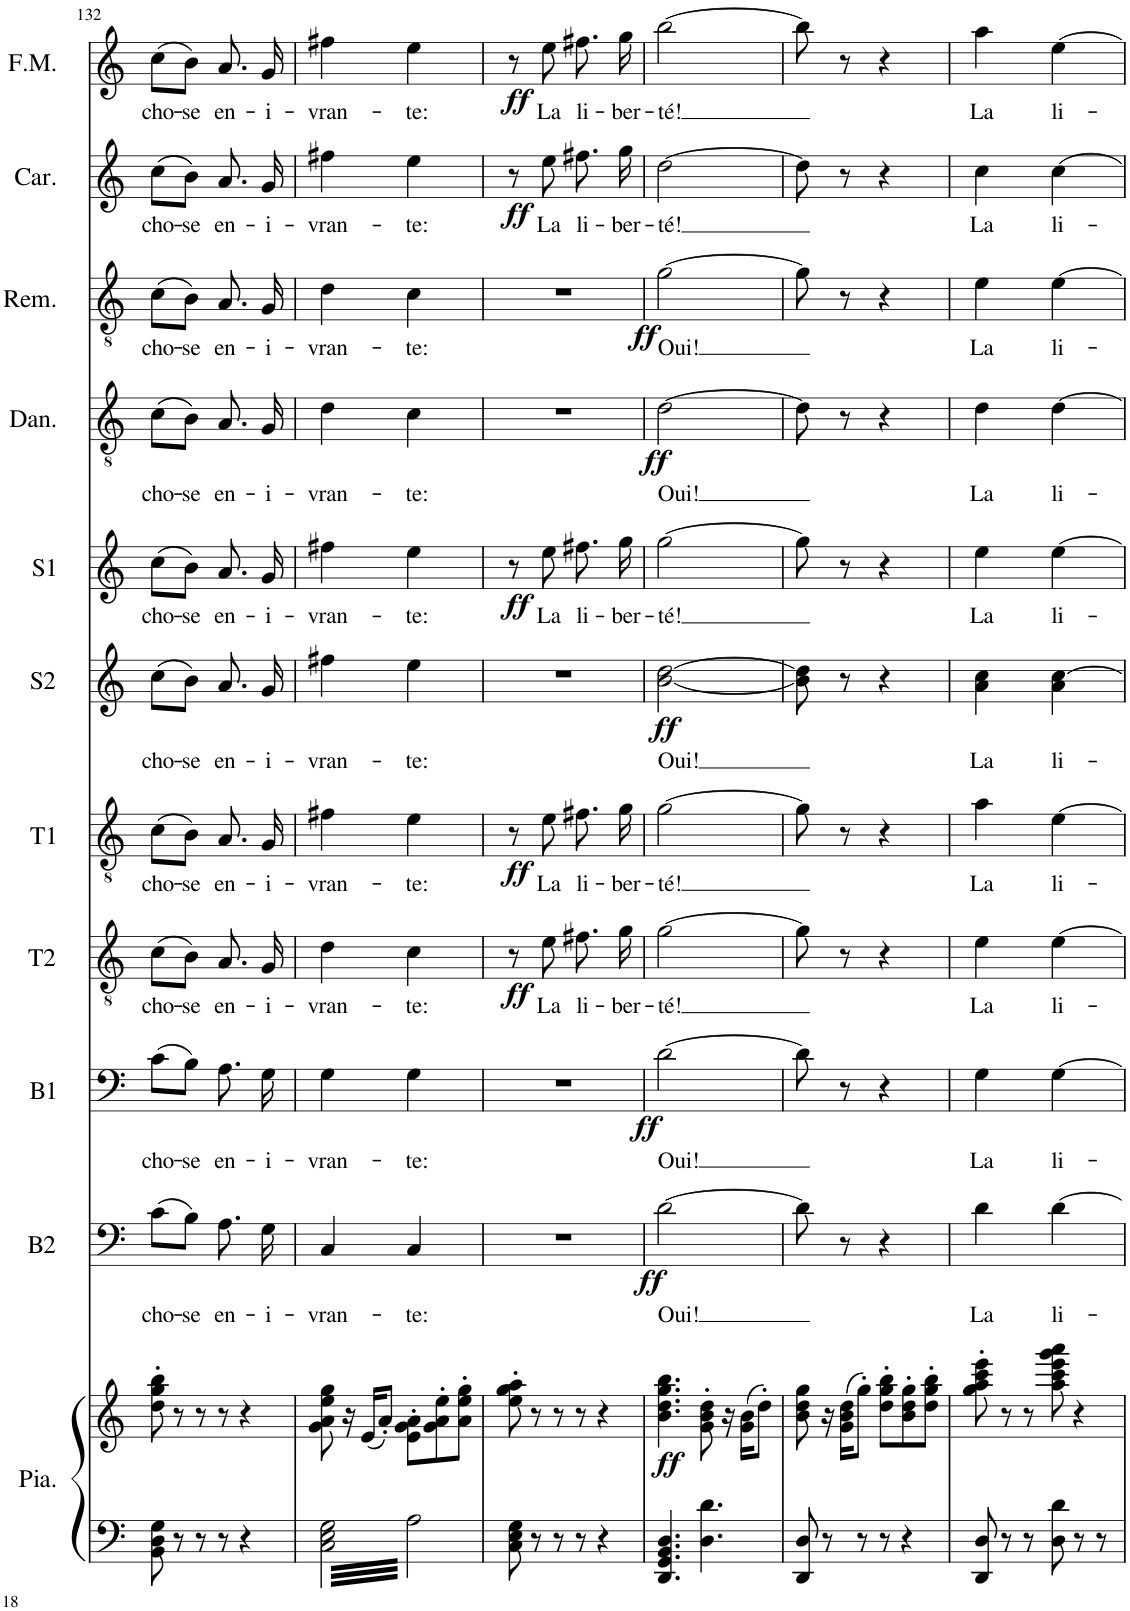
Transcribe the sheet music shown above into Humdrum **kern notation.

**kern	**kern	**dynam	**kern	**text	**dynam	**kern	**text	**dynam	**kern	**text	**dynam	**kern	**text	**dynam	**kern	**text	**dynam	**kern	**text	**dynam	**kern	**text	**dynam	**kern	**text	**dynam	**kern	**text	**dynam	**kern	**text	**dynam
*part11	*part11	*part11	*part10	*part10	*part10	*part9	*part9	*part9	*part8	*part8	*part8	*part7	*part7	*part7	*part6	*part6	*part6	*part5	*part5	*part5	*part4	*part4	*part4	*part3	*part3	*part3	*part2	*part2	*part2	*part1	*part1	*part1
*staff12	*staff11	*staff11/12	*staff10	*staff10	*staff10	*staff9	*staff9	*staff9	*staff8	*staff8	*staff8	*staff7	*staff7	*staff7	*staff6	*staff6	*staff6	*staff5	*staff5	*staff5	*staff4	*staff4	*staff4	*staff3	*staff3	*staff3	*staff2	*staff2	*staff2	*staff1	*staff1	*staff1
*I"Piano	*	*	*I"Basse 2	*	*	*I"Basse 1	*	*	*I"Ténor 2	*	*	*I"Ténor 1	*	*	*I"Soprano 2	*	*	*I"Soprano 1	*	*	*I"Dancairo	*	*	*I"Remendado	*	*	*I"Carmen	*	*	*I"Frasq/Merc	*	*
*I'Pia.	*	*	*I'B2	*	*	*I'B1	*	*	*I'T2	*	*	*I'T1	*	*	*I'S2	*	*	*I'S1	*	*	*I'Dan.	*	*	*I'Rem.	*	*	*I'Car.	*	*	*I'F.M.	*	*
!!LO:PB:g=z
*clefF4	*clefG2	*	*clefF4	*	*	*clefF4	*	*	*clefGv2	*	*	*clefGv2	*	*	*clefG2	*	*	*clefG2	*	*	*clefGv2	*	*	*clefGv2	*	*	*clefG2	*	*	*clefG2	*	*
*k[]	*k[]	*	*k[]	*	*	*k[]	*	*	*k[]	*	*	*k[]	*	*	*k[]	*	*	*k[]	*	*	*k[]	*	*	*k[]	*	*	*k[]	*	*	*k[]	*	*
*M2/4	*M2/4	*	*M2/4	*	*	*M2/4	*	*	*M2/4	*	*	*M2/4	*	*	*M2/4	*	*	*M2/4	*	*	*M2/4	*	*	*M2/4	*	*	*M2/4	*	*	*M2/4	*	*
=132	=132	=132	=132	=132	=132	=132	=132	=132	=132	=132	=132	=132	=132	=132	=132	=132	=132	=132	=132	=132	=132	=132	=132	=132	=132	=132	=132	=132	=132	=132	=132	=132
!	!	!	!	!LO:LY:b	!	!	!LO:LY:b	!	!	!LO:LY:b	!	!	!LO:LY:b	!	!	!LO:LY:b	!	!	!LO:LY:b	!	!	!LO:LY:b	!	!	!LO:LY:b	!	!	!LO:LY:b	!	!	!LO:LY:b	!
12BB\ 12D\ 12G\	12dd\' 12gg\' 12bb\'	.	(8c\L	cho-	.	(8c\L	cho-	.	(8c\L	cho-	.	(8c\L	cho-	.	(8cc\L	cho-	.	(8cc\L	cho-	.	(8c\L	cho-	.	(8c\L	cho-	.	(8cc\L	cho-	.	(8cc\L	cho-	.
4r	4r	.	.	.	.	.	.	.	.	.	.	.	.	.	.	.	.	.	.	.	.	.	.	.	.	.	.	.	.	.	.	.
!	!	!	!	!LO:LY:b	!	!	!LO:LY:b	!	!	!LO:LY:b	!	!	!LO:LY:b	!	!	!LO:LY:b	!	!	!LO:LY:b	!	!	!LO:LY:b	!	!	!LO:LY:b	!	!	!LO:LY:b	!	!	!LO:LY:b	!
.	.	.	8B\J)	se	.	8B\J)	se	.	8B\J)	se	.	8B\J)	se	.	8b\J)	se	.	8b\J)	se	.	8B\J)	se	.	8B\J)	se	.	8b\J)	se	.	8b\J)	se	.
!	!	!	!	!LO:LY:b	!	!	!LO:LY:b	!	!	!LO:LY:b	!	!	!LO:LY:b	!	!	!LO:LY:b	!	!	!LO:LY:b	!	!	!LO:LY:b	!	!	!LO:LY:b	!	!	!LO:LY:b	!	!	!LO:LY:b	!
.	.	.	8.A\	en-	.	8.A\	en-	.	8.A/	en-	.	8.A/	en-	.	8.a/	en-	.	8.a/	en-	.	8.A/	en-	.	8.A/	en-	.	8.a/	en-	.	8.a/	en-	.
6r	6r	.	.	.	.	.	.	.	.	.	.	.	.	.	.	.	.	.	.	.	.	.	.	.	.	.	.	.	.	.	.	.
!	!	!	!	!LO:LY:b	!	!	!LO:LY:b	!	!	!LO:LY:b	!	!	!LO:LY:b	!	!	!LO:LY:b	!	!	!LO:LY:b	!	!	!LO:LY:b	!	!	!LO:LY:b	!	!	!LO:LY:b	!	!	!LO:LY:b	!
.	.	.	16G\	-i-	.	16G\	-i-	.	16G/	-i-	.	16G/	-i-	.	16g/	-i-	.	16g/	-i-	.	16G/	-i-	.	16G/	-i-	.	16g/	-i-	.	16g/	-i-	.
=133	=133	=133	=133	=133	=133	=133	=133	=133	=133	=133	=133	=133	=133	=133	=133	=133	=133	=133	=133	=133	=133	=133	=133	=133	=133	=133	=133	=133	=133	=133	=133	=133
!	!	!	!	!LO:LY:b	!	!	!LO:LY:b	!	!	!LO:LY:b	!	!	!LO:LY:b	!	!	!LO:LY:b	!	!	!LO:LY:b	!	!	!LO:LY:b	!	!	!LO:LY:b	!	!	!LO:LY:b	!	!	!LO:LY:b	!
6.C\ 6.E\ 6.G\	12g\ 12a\ 12ee\ 12gg\	.	4C/	-vran-	.	4G\	-vran-	.	4d\	-vran-	.	4f#X\	-vran-	.	4ff#X\	-vran-	.	4ff#X\	-vran-	.	4d\	-vran-	.	4d\	-vran-	.	4ff#X\	-vran-	.	4ff#X\	-vran-	.
.	24r	.	.	.	.	.	.	.	.	.	.	.	.	.	.	.	.	.	.	.	.	.	.	.	.	.	.	.	.	.	.	.
.	(24e/KL	.	.	.	.	.	.	.	.	.	.	.	.	.	.	.	.	.	.	.	.	.	.	.	.	.	.	.	.	.	.	.
.	12a'/J)	.	.	.	.	.	.	.	.	.	.	.	.	.	.	.	.	.	.	.	.	.	.	.	.	.	.	.	.	.	.	.
!	!	!	!	!LO:LY:b	!	!	!LO:LY:b	!	!	!LO:LY:b	!	!	!LO:LY:b	!	!	!LO:LY:b	!	!	!LO:LY:b	!	!	!LO:LY:b	!	!	!LO:LY:b	!	!	!LO:LY:b	!	!	!LO:LY:b	!
6.A\	12e\' 12g\' 12a\'L	.	4C/	-te:	.	4G\	-te:	.	4c\	-te:	.	4e\	-te:	.	4ee\	-te:	.	4ee\	-te:	.	4c\	-te:	.	4c\	-te:	.	4ee\	-te:	.	4ee\	-te:	.
.	12g\' 12a\' 12ee\'	.	.	.	.	.	.	.	.	.	.	.	.	.	.	.	.	.	.	.	.	.	.	.	.	.	.	.	.	.	.	.
.	12a\' 12ee\' 12gg\'J	.	.	.	.	.	.	.	.	.	.	.	.	.	.	.	.	.	.	.	.	.	.	.	.	.	.	.	.	.	.	.
=134	=134	=134	=134	=134	=134	=134	=134	=134	=134	=134	=134	=134	=134	=134	=134	=134	=134	=134	=134	=134	=134	=134	=134	=134	=134	=134	=134	=134	=134	=134	=134	=134
!	!	!	!	!	!	!	!	!	!	!	!LO:DY:b	!	!	!LO:DY:b	!	!	!	!	!	!LO:DY:b	!	!	!	!	!	!	!	!	!LO:DY:b	!	!	!LO:DY:b
12C\ 12E\ 12G\	12ee\' 12gg\' 12aa\'	.	2r	.	.	2r	.	.	8r	.	ff	8r	.	ff	2r	.	.	8r	.	ff	2r	.	.	2r	.	.	8r	.	ff	8r	.	ff
4r	4r	.	.	.	.	.	.	.	.	.	.	.	.	.	.	.	.	.	.	.	.	.	.	.	.	.	.	.	.	.	.	.
!	!	!	!	!	!	!	!	!	!	!LO:LY:b	!	!	!LO:LY:b	!	!	!	!	!	!LO:LY:b	!	!	!	!	!	!	!	!	!LO:LY:b	!	!	!LO:LY:b	!
.	.	.	.	.	.	.	.	.	8e\	La	.	8e\	La	.	.	.	.	8ee\	La	.	.	.	.	.	.	.	8ee\	La	.	8ee\	La	.
!	!	!	!	!	!	!	!	!	!	!LO:LY:b	!	!	!LO:LY:b	!	!	!	!	!	!LO:LY:b	!	!	!	!	!	!	!	!	!LO:LY:b	!	!	!LO:LY:b	!
.	.	.	.	.	.	.	.	.	8.f#X\	li-	.	8.f#X\	li-	.	.	.	.	8.ff#X\	li-	.	.	.	.	.	.	.	8.ff#X\	li-	.	8.ff#X\	li-	.
6r	6r	.	.	.	.	.	.	.	.	.	.	.	.	.	.	.	.	.	.	.	.	.	.	.	.	.	.	.	.	.	.	.
!	!	!	!	!	!	!	!	!	!	!LO:LY:b	!	!	!LO:LY:b	!	!	!	!	!	!LO:LY:b	!	!	!	!	!	!	!	!	!LO:LY:b	!	!	!LO:LY:b	!
.	.	.	.	.	.	.	.	.	16g\	-ber-	.	16g\	-ber-	.	.	.	.	16gg\	-ber-	.	.	.	.	.	.	.	16gg\	-ber-	.	16gg\	-ber-	.
=135	=135	=135	=135	=135	=135	=135	=135	=135	=135	=135	=135	=135	=135	=135	=135	=135	=135	=135	=135	=135	=135	=135	=135	=135	=135	=135	=135	=135	=135	=135	=135	=135
!	!	!LO:DY:b	!	!LO:LY:b	!LO:DY:b	!	!LO:LY:b	!LO:DY:b	!	!LO:LY:b	!	!	!LO:LY:b	!	!	!LO:LY:b	!LO:DY:b	!	!LO:LY:b	!	!	!LO:LY:b	!LO:DY:b	!	!LO:LY:b	!LO:DY:b	!	!LO:LY:b	!	!	!LO:LY:b	!
6.DD/ 6.GG/ 6.BB/ 6.D/	6.b\ 6.dd\ 6.gg\ 6.bb\	ff	[2d\	Oui!	ff	[2d\	Oui!	ff	[2g\	-té!	.	[2g\	-té!	.	[2b\ [2dd\	Oui!	ff	[2gg\	-té!	.	[2d\	Oui!	ff	[2g\	Oui!	ff	[2dd\	-té!	.	[2bb\	-té!	.
6.D\ 6.d\	12g\' 12b\' 12dd\'	.	.	.	.	.	.	.	.	.	.	.	.	.	.	.	.	.	.	.	.	.	.	.	.	.	.	.	.	.	.	.
.	24r	.	.	.	.	.	.	.	.	.	.	.	.	.	.	.	.	.	.	.	.	.	.	.	.	.	.	.	.	.	.	.
.	(24g\ 24b\KL	.	.	.	.	.	.	.	.	.	.	.	.	.	.	.	.	.	.	.	.	.	.	.	.	.	.	.	.	.	.	.
.	12dd'\J)	.	.	.	.	.	.	.	.	.	.	.	.	.	.	.	.	.	.	.	.	.	.	.	.	.	.	.	.	.	.	.
=136	=136	=136	=136	=136	=136	=136	=136	=136	=136	=136	=136	=136	=136	=136	=136	=136	=136	=136	=136	=136	=136	=136	=136	=136	=136	=136	=136	=136	=136	=136	=136	=136
12DD/ 12D/	12b\ 12dd\ 12gg\	.	8d\]	.	.	8d\]	.	.	8g\]	.	.	8g\]	.	.	8b\] 8dd\]	.	.	8gg\]	.	.	8d\]	.	.	8g\]	.	.	8dd\]	.	.	8bb\]	.	.
4r	24r	.	.	.	.	.	.	.	.	.	.	.	.	.	.	.	.	.	.	.	.	.	.	.	.	.	.	.	.	.	.	.
.	(24g\ 24b\ 24dd\KL	.	8r	.	.	8r	.	.	8r	.	.	8r	.	.	8r	.	.	8r	.	.	8r	.	.	8r	.	.	8r	.	.	8r	.	.
.	12gg'\J)	.	.	.	.	.	.	.	.	.	.	.	.	.	.	.	.	.	.	.	.	.	.	.	.	.	.	.	.	.	.	.
.	12dd\' 12gg\' 12bb\'L	.	4r	.	.	4r	.	.	4r	.	.	4r	.	.	4r	.	.	4r	.	.	4r	.	.	4r	.	.	4r	.	.	4r	.	.
6r	12b\' 12dd\' 12gg\'	.	.	.	.	.	.	.	.	.	.	.	.	.	.	.	.	.	.	.	.	.	.	.	.	.	.	.	.	.	.	.
.	12dd\' 12gg\' 12bb\'J	.	.	.	.	.	.	.	.	.	.	.	.	.	.	.	.	.	.	.	.	.	.	.	.	.	.	.	.	.	.	.
=137	=137	=137	=137	=137	=137	=137	=137	=137	=137	=137	=137	=137	=137	=137	=137	=137	=137	=137	=137	=137	=137	=137	=137	=137	=137	=137	=137	=137	=137	=137	=137	=137
!	!	!	!	!LO:LY:b	!	!	!LO:LY:b	!	!	!LO:LY:b	!	!	!LO:LY:b	!	!	!LO:LY:b	!	!	!LO:LY:b	!	!	!LO:LY:b	!	!	!LO:LY:b	!	!	!LO:LY:b	!	!	!LO:LY:b	!
12DD/ 12D/	12gg\' 12aa\' 12ccc\' 12eee\'	.	4d\	La	.	4G\	La	.	4e\	La	.	4a\	La	.	4a\ 4cc\	La	.	4ee\	La	.	4d\	La	.	4e\	La	.	4cc\	La	.	4aa\	La	.
12r	12r	.	.	.	.	.	.	.	.	.	.	.	.	.	.	.	.	.	.	.	.	.	.	.	.	.	.	.	.	.	.	.
12r	12r	.	.	.	.	.	.	.	.	.	.	.	.	.	.	.	.	.	.	.	.	.	.	.	.	.	.	.	.	.	.	.
!	!	!	!	!LO:LY:b	!	!	!LO:LY:b	!	!	!LO:LY:b	!	!	!LO:LY:b	!	!	!LO:LY:b	!	!	!LO:LY:b	!	!	!LO:LY:b	!	!	!LO:LY:b	!	!	!LO:LY:b	!	!	!LO:LY:b	!
12D\ 12d\	12aa\ 12ccc\ 12eee\ 12ggg\ 12aaa\	.	[4d\	li-	.	[4G\	li-	.	[4e\	li-	.	[4e\	li-	.	4a\ [4cc\	li-	.	[4ee\	li-	.	[4d\	li-	.	[4e\	li-	.	[4cc\	li-	.	[4ee\	li-	.
12r	6r	.	.	.	.	.	.	.	.	.	.	.	.	.	.	.	.	.	.	.	.	.	.	.	.	.	.	.	.	.	.	.
12r	.	.	.	.	.	.	.	.	.	.	.	.	.	.	.	.	.	.	.	.	.	.	.	.	.	.	.	.	.	.	.	.
=	=	=	=	=	=	=	=	=	=	=	=	=	=	=	=	=	=	=	=	=	=	=	=	=	=	=	=	=	=	=	=	=
*-	*-	*-	*-	*-	*-	*-	*-	*-	*-	*-	*-	*-	*-	*-	*-	*-	*-	*-	*-	*-	*-	*-	*-	*-	*-	*-	*-	*-	*-	*-	*-	*-
